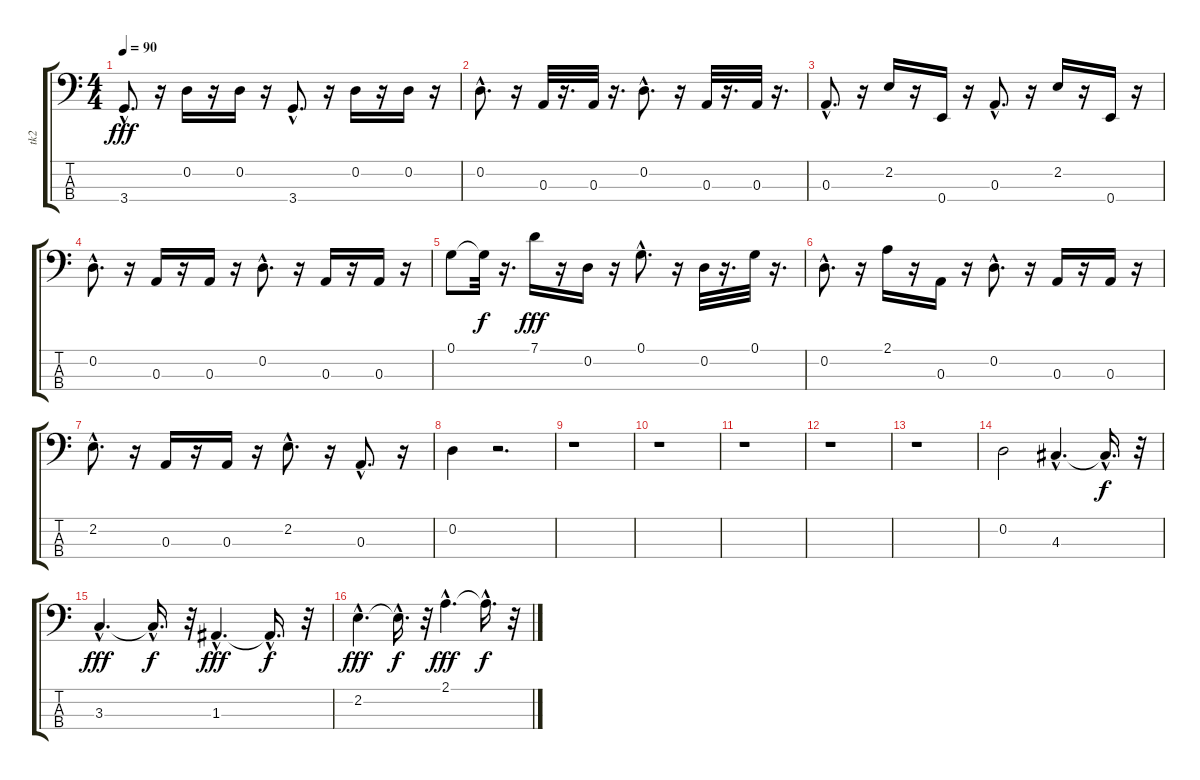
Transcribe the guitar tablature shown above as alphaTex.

\track ("tk2" "tk2") {instrument electricguitarjazz}
\staff {score tabs}
\tuning (G2 D2 A1 E1) {hide}
\ts (4 4)
\tempo 90
\clef f4
\ks c
3.4{hac}.8{d dy fff} r.16 0.2.16 r.16 0.2.16 r.16 3.4{hac}.8{d} r.16 0.2.16 r.16 0.2.16 r.16 |
0.2{hac}.8{d} r.16 0.3.32 r.16{d} 0.3.32 r.16{d} 0.2{hac}.8{d} r.16 0.3.32 r.16{d} 0.3.32 r.16{d} |
0.3{hac}.8{d} r.16 2.2.16 r.16 0.4.16 r.16 0.3{hac}.8{d} r.16 2.2.16 r.16 0.4.16 r.16 |
0.2{hac}.8{d} r.16 0.3.16 r.16 0.3.16 r.16 0.2{hac}.8{d} r.16 0.3.16 r.16 0.3.16 r.16 |
0.1.8 0.1{t}.32{dy f} r.16{d} 7.1.16{dy fff} r.16 0.2.16 r.16 0.1{hac}.8{d} r.16 0.2.32 r.16{d} 0.1.32 r.16{d} |
0.2{hac}.8{d} r.16 2.1.16 r.16 0.3.16 r.16 0.2{hac}.8{d} r.16 0.3.16 r.16 0.3.16 r.16 |
2.2{hac}.8{d} r.16 0.3.16 r.16 0.3.16 r.16 2.2{hac}.8{d} r.16 0.3{hac}.8{d} r.16 |
0.2.4 r.2{d} |
r.1 |
r.1 |
r.1 |
r.1 |
r.1 |
0.2.2 4.3{hac}.4{d} 4.3{hac t}.16{d dy f} r.32 |
3.3{hac}.4{d dy fff} 3.3{hac t}.16{d dy f} r.32 1.3{hac}.4{d dy fff} 1.3{hac t}.16{d dy f} r.32 |
2.2{hac}.4{d dy fff} 2.2{hac t}.16{d dy f} r.32 2.1{hac}.4{d dy fff} 2.1{hac t}.16{d dy f} r.32
